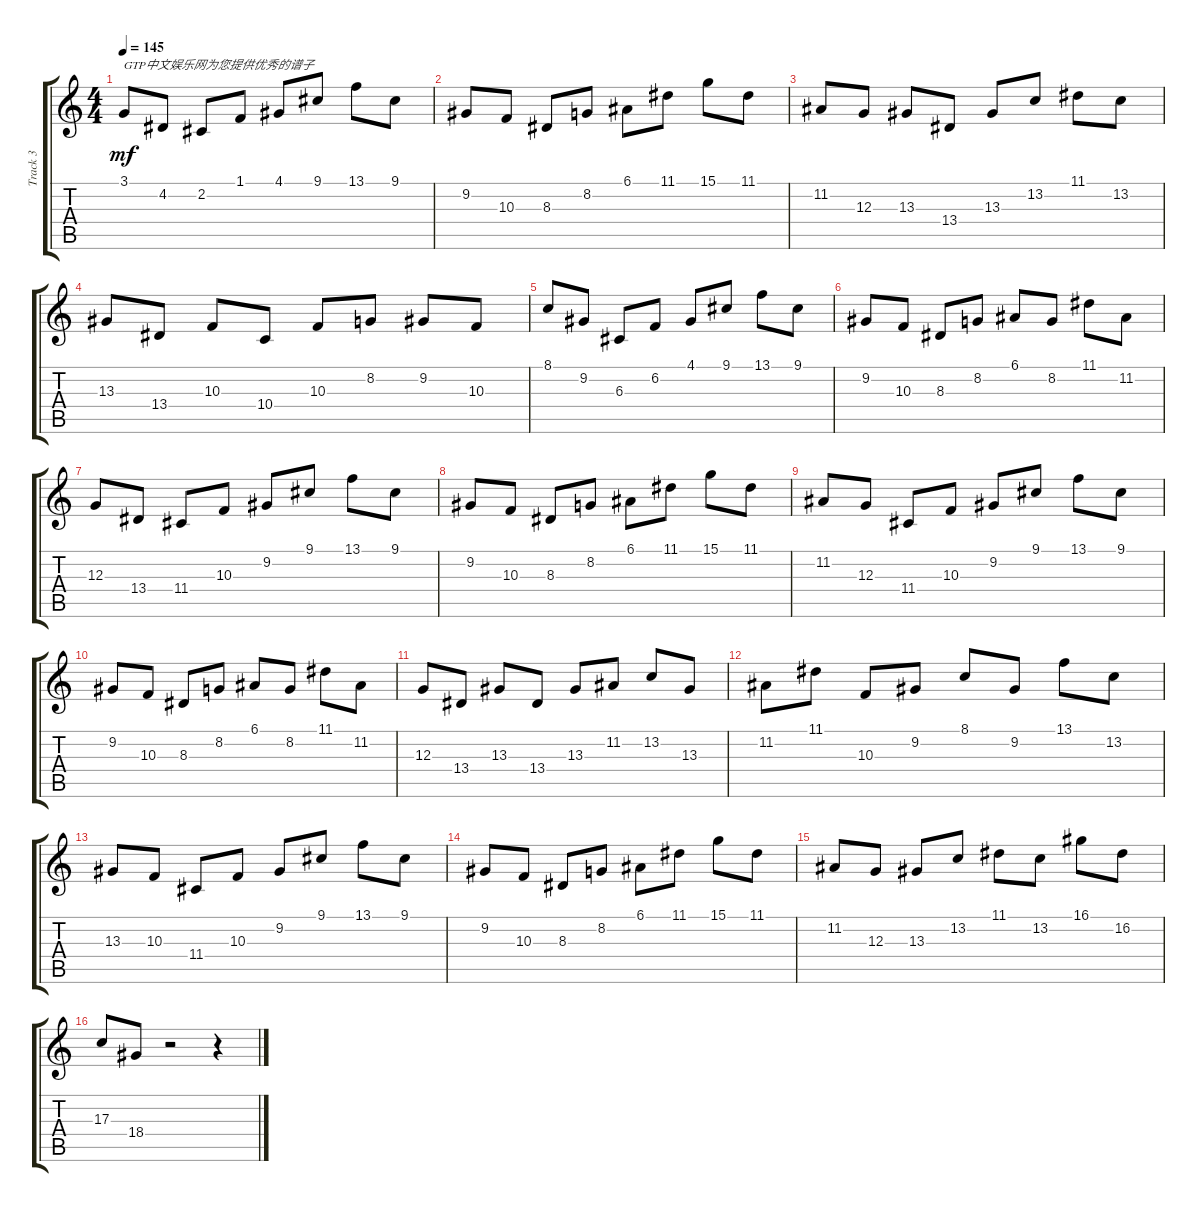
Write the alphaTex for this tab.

\track ("Track 3" "Track 3") {instrument orchestralharp}
\staff {score tabs}
\tuning (E4 B3 G3 D3 A2 E2) {hide}
\ts (4 4)
\tempo 145
\clef g2
\ks c
3.1.8{txt "GTP中文娱乐网为您提供优秀的谱子" dy mf instrument orchestralharp} 4.2.8 2.2.8 1.1.8 4.1.8 9.1.8 13.1.8 9.1.8 |
9.2.8 10.3.8 8.3.8 8.2.8 6.1.8 11.1.8 15.1.8 11.1.8 |
11.2.8 12.3.8 13.3.8 13.4.8 13.3.8 13.2.8 11.1.8 13.2.8 |
13.3.8 13.4.8 10.3.8 10.4.8 10.3.8 8.2.8 9.2.8 10.3.8 |
8.1.8 9.2.8 6.3.8 6.2.8 4.1.8 9.1.8 13.1.8 9.1.8 |
9.2.8 10.3.8 8.3.8 8.2.8 6.1.8 8.2.8 11.1.8 11.2.8 |
12.3.8 13.4.8 11.4.8 10.3.8 9.2.8 9.1.8 13.1.8 9.1.8 |
9.2.8 10.3.8 8.3.8 8.2.8 6.1.8 11.1.8 15.1.8 11.1.8 |
11.2.8 12.3.8 11.4.8 10.3.8 9.2.8 9.1.8 13.1.8 9.1.8 |
9.2.8 10.3.8 8.3.8 8.2.8 6.1.8 8.2.8 11.1.8 11.2.8 |
12.3.8 13.4.8 13.3.8 13.4.8 13.3.8 11.2.8 13.2.8 13.3.8 |
11.2.8 11.1.8 10.3.8 9.2.8 8.1.8 9.2.8 13.1.8 13.2.8 |
13.3.8 10.3.8 11.4.8 10.3.8 9.2.8 9.1.8 13.1.8 9.1.8 |
9.2.8 10.3.8 8.3.8 8.2.8 6.1.8 11.1.8 15.1.8 11.1.8 |
11.2.8 12.3.8 13.3.8 13.2.8 11.1.8 13.2.8 16.1.8 16.2.8 |
17.3.8 18.4.8 r.2 r.4
